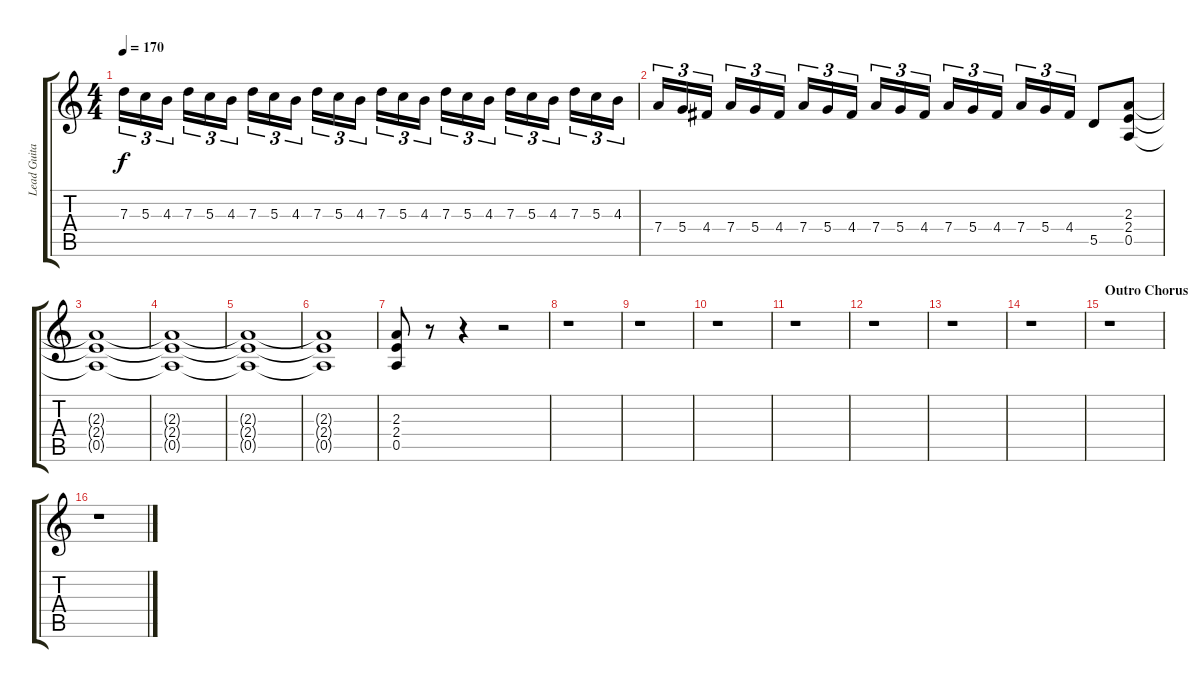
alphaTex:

\track ("Lead Guitar" "Lead Guita") {instrument distortionguitar}
\staff {score tabs}
\tuning (E4 B3 G3 D3 A2 E2) {hide}
\ts (4 4)
\tempo 170
\clef g2
\ks c
7.3.16{tu (3 2) dy f} 5.3.16{tu (3 2)} 4.3.16{tu (3 2)} 7.3.16{tu (3 2)} 5.3.16{tu (3 2)} 4.3.16{tu (3 2)} 7.3.16{tu (3 2)} 5.3.16{tu (3 2)} 4.3.16{tu (3 2)} 7.3.16{tu (3 2)} 5.3.16{tu (3 2)} 4.3.16{tu (3 2)} 7.3.16{tu (3 2)} 5.3.16{tu (3 2)} 4.3.16{tu (3 2)} 7.3.16{tu (3 2)} 5.3.16{tu (3 2)} 4.3.16{tu (3 2)} 7.3.16{tu (3 2)} 5.3.16{tu (3 2)} 4.3.16{tu (3 2)} 7.3.16{tu (3 2)} 5.3.16{tu (3 2)} 4.3.16{tu (3 2)} |
7.4.16{tu (3 2)} 5.4.16{tu (3 2)} 4.4.16{tu (3 2)} 7.4.16{tu (3 2)} 5.4.16{tu (3 2)} 4.4.16{tu (3 2)} 7.4.16{tu (3 2)} 5.4.16{tu (3 2)} 4.4.16{tu (3 2)} 7.4.16{tu (3 2)} 5.4.16{tu (3 2)} 4.4.16{tu (3 2)} 7.4.16{tu (3 2)} 5.4.16{tu (3 2)} 4.4.16{tu (3 2)} 7.4.16{tu (3 2)} 5.4.16{tu (3 2)} 4.4.16{tu (3 2)} 5.5.8 (2.3 2.4 0.5).8 |
(2.3{t} 2.4{t} 0.5{t}).1 |
(2.3{t} 2.4{t} 0.5{t}).1 |
(2.3{t} 2.4{t} 0.5{t}).1 |
(2.3{t} 2.4{t} 0.5{t}).1 |
(2.3 2.4 0.5).8 r.8 r.4 r.2 |
r.1 |
r.1 |
r.1 |
r.1 |
r.1 |
r.1 |
r.1 |
\section ("" "Outro Chorus")
r.1 |
r.1
